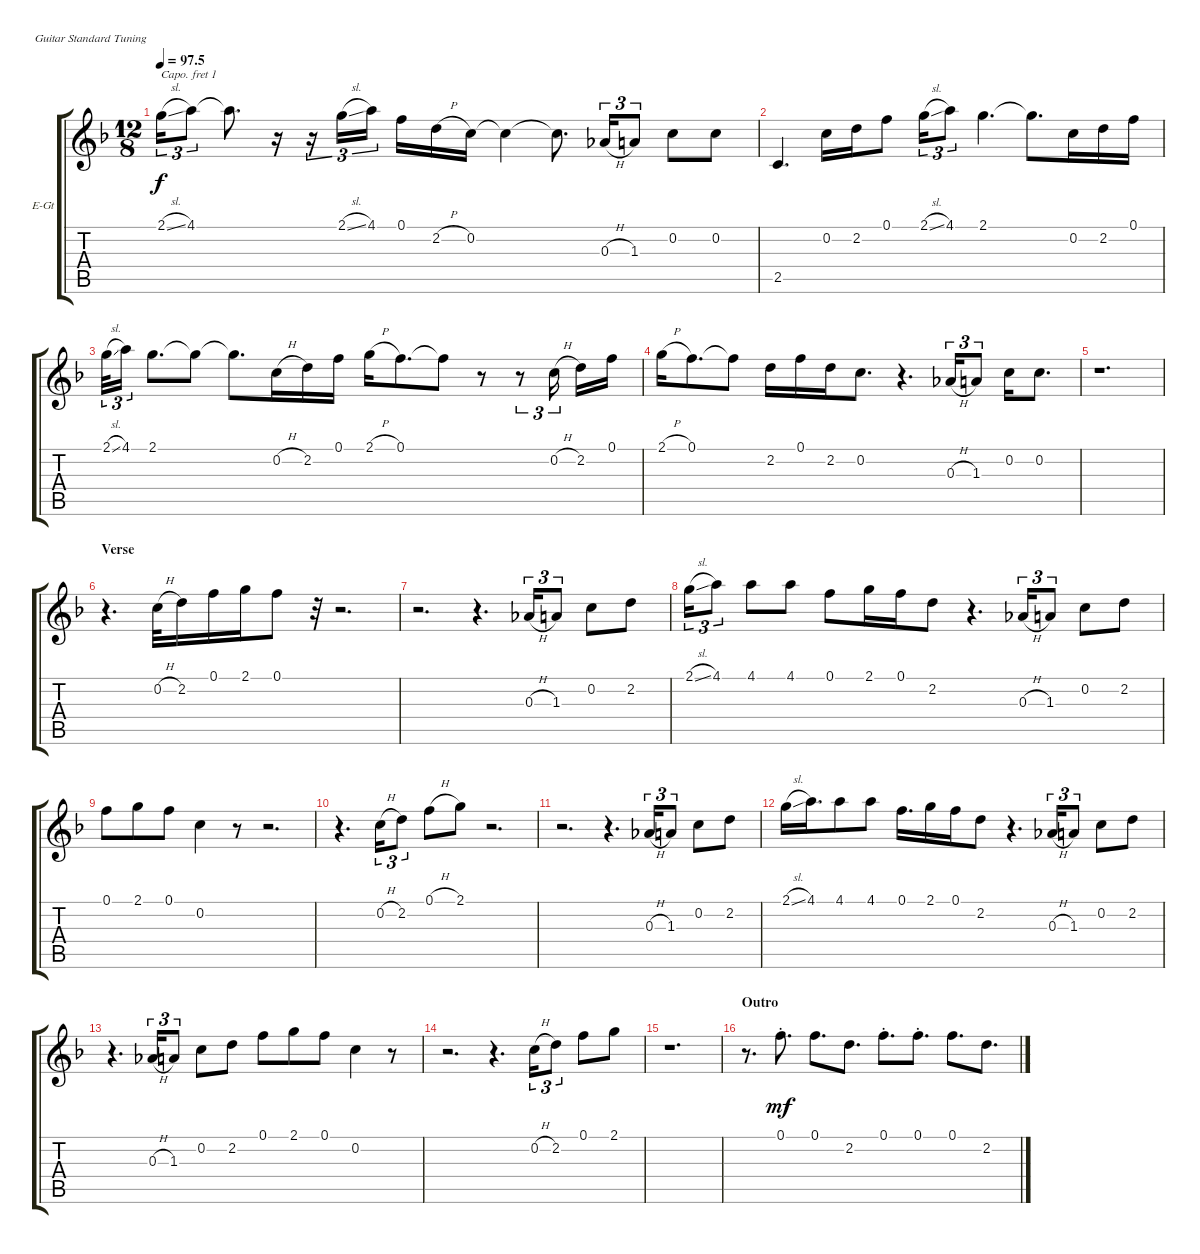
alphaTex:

\defaultSystemsLayout 4
\bracketExtendMode groupsimilarinstruments
\firstSystemTrackNameOrientation horizontal
\otherSystemsTrackNameOrientation horizontal
\track ("Electric Guitar" "E-Gt") {instrument electricguitarclean}
\staff {score tabs}
\capo 1
\tuning (E4 B3 G3 D3 A2 E2)
\ts (12 8)
\tempo
97.5
\accidentals auto
\clef g2
\ottava regular
\simile none
\ks f
2.1{sl}.16{tu (3 2) dy f} 4.1.8{tu (3 2)} 4.1{t}.8{d} r.16 r.16{tu (3 2)} 2.1{sl}.16{tu (3 2)} 4.1.16{tu (3 2)} 0.1.16 2.2{h}.16 0.2.16 0.2{t}.4 0.2{t}.8{d} 0.3{h}.16{tu (3 2)} 1.3.8{tu (3 2)} 0.2.8 0.2.8 |
2.5.4{d} 0.2.16 2.2.16 0.1.8 2.1{sl}.16{tu (3 2)} 4.1.8{tu (3 2)} 2.1.4{d} 2.1{t}.8{d} 0.2.16 2.2.16 0.1.16 |
2.1{sl}.32{tu (3 2)} 4.1.16{tu (3 2)} 2.1.8{d} 2.1{t}.8 2.1{t}.8{d} 0.2{h}.16 2.2.16 0.1.16 2.1{h}.16 0.1.8{d} 0.1{t}.8 r.8 r.8{tu (3 2)} 0.2{h}.16{tu (3 2)} 2.2.16 0.1.16 |
2.1{h}.16 0.1.8{d} 0.1{t}.8 2.2.16 0.1.16 2.2.16 0.2.8{d} r.4{d} 0.3{h}.16{tu (3 2)} 1.3.8{tu (3 2)} 0.2.16 0.2.8{d} |
r.1{d} |
\section ("" "Verse")
r.4{d} 0.2{h}.32 2.2.16 0.1.16 2.1.16 0.1.8 r.32 r.2{d} |
r.2{d} r.4{d} 0.3{h}.16{tu (3 2)} 1.3.8{tu (3 2)} 0.2.8 2.2.8 |
2.1{sl}.16{tu (3 2)} 4.1.8{tu (3 2)} 4.1.8 4.1.8 0.1.8 2.1.16 0.1.16 2.2.8 r.4{d} 0.3{h}.16{tu (3 2)} 1.3.8{tu (3 2)} 0.2.8 2.2.8 |
0.1.8 2.1.8 0.1.8 0.2.4 r.8 r.2{d} |
r.4{d} 0.2{h}.16{tu (3 2)} 2.2.8{tu (3 2)} 0.1{h}.8 2.1.8 r.2{d} |
r.2{d} r.4{d} 0.3{h}.16{tu (3 2)} 1.3.8{tu (3 2)} 0.2.8 2.2.8 |
2.1{sl}.16 4.1.16{d} 4.1.8 4.1.8 0.1.16{d} 2.1.16 0.1.16 2.2.8 r.4{d} 0.3{h}.16{tu (3 2)} 1.3.8{tu (3 2)} 0.2.8 2.2.8 |
r.4{d} 0.3{h}.16{tu (3 2)} 1.3.8{tu (3 2)} 0.2.8 2.2.8 0.1.8 2.1.8 0.1.8 0.2.4 r.8 |
r.2{d} r.4{d} 0.2{h}.16{tu (3 2)} 2.2.8{tu (3 2)} 0.1.8 2.1.8 |
r.1{d} |
\section ("" "Outro")
r.8{d} 0.1{st}.8{d dy mf} 0.1.8{d} 2.2.8{d} 0.1{st}.8{d} 0.1{st}.8{d} 0.1.8{d} 2.2.8{d}
